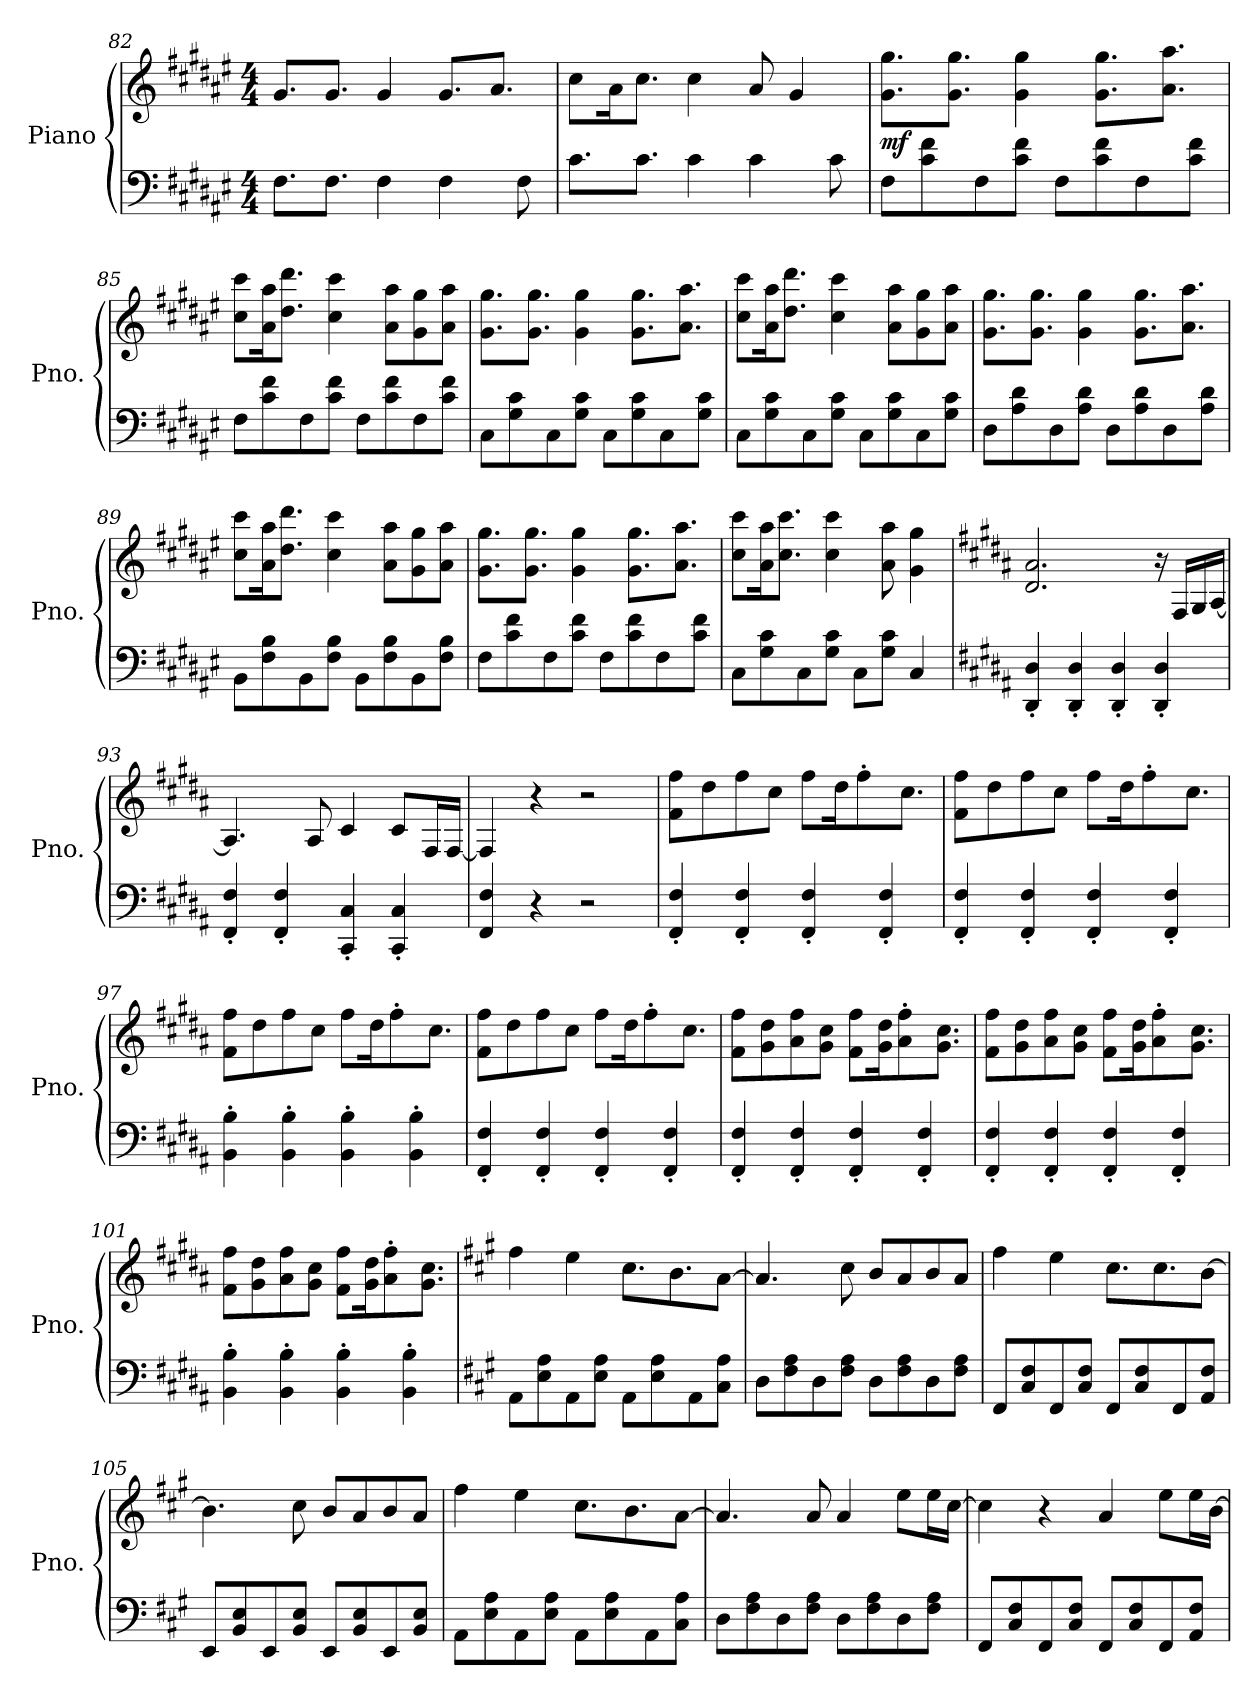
**kern	**kern	**dynam
*part1	*part1	*part1
*staff2	*staff1	*staff1/2
*I"Piano	*	*
*I'Pno.	*	*
*clefF4	*clefG2	*
*k[f#c#g#d#a#e#]	*k[f#c#g#d#a#e#]	*
*M4/4	*M4/4	*
=82	=82	=82
8.F#\L	8.g#/L	.
8.F#\J	8.g#/J	.
4F#\	4g#/	.
4F#\	8.g#/L	.
.	8.a#/J	.
8F#\	.	.
=83	=83	=83
8.c#\L	8cc#\L	.
.	16a#\K	.
8.c#\J	8.cc#\J	.
4c#\	4cc#\	.
4c#\	8a#/	.
.	4g#/	.
8c#\	.	.
=84	=84	=84
!	!	!LO:DY:b
8F#\L	8.g#\ 8.gg#\L	mf
8c#\ 8f#\	.	.
.	8.g#\ 8.gg#\J	.
8F#\	.	.
8c#\ 8f#\J	4g#\ 4gg#\	.
8F#\L	.	.
8c#\ 8f#\	8.g#\ 8.gg#\L	.
8F#\	.	.
.	8.a#\ 8.aa#\J	.
8c#\ 8f#\J	.	.
=85	=85	=85
8F#\L	8cc#\ 8ccc#\L	.
8c#\ 8f#\	16a#\ 16aa#\K	.
.	8.dd#\ 8.ddd#\J	.
8F#\	.	.
8c#\ 8f#\J	4cc#\ 4ccc#\	.
8F#\L	.	.
8c#\ 8f#\	8a#\ 8aa#\L	.
8F#\	8g#\ 8gg#\	.
8c#\ 8f#\J	8a#\ 8aa#\J	.
!!LO:PB:g=z
=86	=86	=86
8C#\L	8.g#\ 8.gg#\L	.
8G#\ 8c#\	.	.
.	8.g#\ 8.gg#\J	.
8C#\	.	.
8G#\ 8c#\J	4g#\ 4gg#\	.
8C#\L	.	.
8G#\ 8c#\	8.g#\ 8.gg#\L	.
8C#\	.	.
.	8.a#\ 8.aa#\J	.
8G#\ 8c#\J	.	.
=87	=87	=87
8C#\L	8cc#\ 8ccc#\L	.
8G#\ 8c#\	16a#\ 16aa#\K	.
.	8.dd#\ 8.ddd#\J	.
8C#\	.	.
8G#\ 8c#\J	4cc#\ 4ccc#\	.
8C#\L	.	.
8G#\ 8c#\	8a#\ 8aa#\L	.
8C#\	8g#\ 8gg#\	.
8G#\ 8c#\J	8a#\ 8aa#\J	.
=88	=88	=88
8D#\L	8.g#\ 8.gg#\L	.
8A#\ 8d#\	.	.
.	8.g#\ 8.gg#\J	.
8D#\	.	.
8A#\ 8d#\J	4g#\ 4gg#\	.
8D#\L	.	.
8A#\ 8d#\	8.g#\ 8.gg#\L	.
8D#\	.	.
.	8.a#\ 8.aa#\J	.
8A#\ 8d#\J	.	.
=89	=89	=89
8BB\L	8cc#\ 8ccc#\L	.
8F#\ 8B\	16a#\ 16aa#\K	.
.	8.dd#\ 8.ddd#\J	.
8BB\	.	.
8F#\ 8B\J	4cc#\ 4ccc#\	.
8BB\L	.	.
8F#\ 8B\	8a#\ 8aa#\L	.
8BB\	8g#\ 8gg#\	.
8F#\ 8B\J	8a#\ 8aa#\J	.
!!LO:LB:g=z
=90	=90	=90
8F#\L	8.g#\ 8.gg#\L	.
8c#\ 8f#\	.	.
.	8.g#\ 8.gg#\J	.
8F#\	.	.
8c#\ 8f#\J	4g#\ 4gg#\	.
8F#\L	.	.
8c#\ 8f#\	8.g#\ 8.gg#\L	.
8F#\	.	.
.	8.a#\ 8.aa#\J	.
8c#\ 8f#\J	.	.
=91	=91	=91
8C#\L	8cc#\ 8ccc#\L	.
8G#\ 8c#\	16a#\ 16aa#\K	.
.	8.cc#\ 8.ccc#\J	.
8C#\	.	.
8G#\ 8c#\J	4cc#\ 4ccc#\	.
8C#\L	.	.
8G#\ 8c#\J	8a#\ 8aa#\	.
4C#/	4g#\ 4gg#\	.
=92	=92	=92
*k[f#c#g#d#a#]	*k[f#c#g#d#a#]	*
*	*MM120	*
4DD#/' 4D#/'	2.d#/ 2.a#/	.
4DD#/' 4D#/'	.	.
4DD#/' 4D#/'	.	.
4DD#/' 4D#/'	16r	.
.	16F#/LL	.
.	16G#/	.
.	[16A#/JJ	.
=93	=93	=93
4FF#/' 4F#/'	4.A#/]	.
4FF#/' 4F#/'	.	.
.	8A#/	.
4CC#/' 4C#/'	4c#/	.
4CC#/' 4C#/'	8c#/L	.
.	16F#/L	.
.	[16F#/JJ	.
=94	=94	=94
4FF#/ 4F#/	4F#/]	.
4r	4r	.
2r	2r	.
!!LO:LB:g=z
=95	=95	=95
4FF#/' 4F#/'	8f#\ 8ff#\L	.
.	8dd#\	.
4FF#/' 4F#/'	8ff#\	.
.	8cc#\J	.
4FF#/' 4F#/'	8ff#\L	.
.	16dd#\K	.
.	8ff#'\	.
4FF#/' 4F#/'	.	.
.	8.cc#\J	.
=96	=96	=96
4FF#/' 4F#/'	8f#\ 8ff#\L	.
.	8dd#\	.
4FF#/' 4F#/'	8ff#\	.
.	8cc#\J	.
4FF#/' 4F#/'	8ff#\L	.
.	16dd#\K	.
.	8ff#'\	.
4FF#/' 4F#/'	.	.
.	8.cc#\J	.
=97	=97	=97
4BB\' 4B\'	8f#\ 8ff#\L	.
.	8dd#\	.
4BB\' 4B\'	8ff#\	.
.	8cc#\J	.
4BB\' 4B\'	8ff#\L	.
.	16dd#\K	.
.	8ff#'\	.
4BB\' 4B\'	.	.
.	8.cc#\J	.
=98	=98	=98
4FF#/' 4F#/'	8f#\ 8ff#\L	.
.	8dd#\	.
4FF#/' 4F#/'	8ff#\	.
.	8cc#\J	.
4FF#/' 4F#/'	8ff#\L	.
.	16dd#\K	.
.	8ff#'\	.
4FF#/' 4F#/'	.	.
.	8.cc#\J	.
!!LO:LB:g=z
=99	=99	=99
4FF#/' 4F#/'	8f#\ 8ff#\L	.
.	8g#\ 8dd#\	.
4FF#/' 4F#/'	8a#\ 8ff#\	.
.	8g#\ 8cc#\J	.
4FF#/' 4F#/'	8f#\ 8ff#\L	.
.	16g#\ 16dd#\K	.
.	8a#\' 8ff#\'	.
4FF#/' 4F#/'	.	.
.	8.g#\ 8.cc#\J	.
=100	=100	=100
4FF#/' 4F#/'	8f#\ 8ff#\L	.
.	8g#\ 8dd#\	.
4FF#/' 4F#/'	8a#\ 8ff#\	.
.	8g#\ 8cc#\J	.
4FF#/' 4F#/'	8f#\ 8ff#\L	.
.	16g#\ 16dd#\K	.
.	8a#\' 8ff#\'	.
4FF#/' 4F#/'	.	.
.	8.g#\ 8.cc#\J	.
=101	=101	=101
4BB\' 4B\'	8f#\ 8ff#\L	.
.	8g#\ 8dd#\	.
4BB\' 4B\'	8a#\ 8ff#\	.
.	8g#\ 8cc#\J	.
4BB\' 4B\'	8f#\ 8ff#\L	.
.	16g#\ 16dd#\K	.
.	8a#\' 8ff#\'	.
4BB\' 4B\'	.	.
.	8.g#\ 8.cc#\J	.
=102	=102	=102
*k[f#c#g#]	*k[f#c#g#]	*
*	*MM105	*
8AA\L	4ff#\	.
8E\ 8A\	.	.
8AA\	4ee\	.
8E\ 8A\J	.	.
8AA\L	8.cc#\L	.
8E\ 8A\	.	.
.	8.b\	.
8AA\	.	.
8C#\ 8A\J	[8a\J	.
!!LO:LB:g=z
=103	=103	=103
8D\L	4.a/]	.
8F#\ 8A\	.	.
8D\	.	.
8F#\ 8A\J	8cc#\	.
8D\L	8b/L	.
8F#\ 8A\	8a/	.
8D\	8b/	.
8F#\ 8A\J	8a/J	.
=104	=104	=104
8FF#/L	4ff#\	.
8C#/ 8F#/	.	.
8FF#/	4ee\	.
8C#/ 8F#/J	.	.
8FF#/L	8.cc#\L	.
8C#/ 8F#/	.	.
.	8.cc#\	.
8FF#/	.	.
8AA/ 8F#/J	[8b\J	.
=105	=105	=105
8EE/L	4.b\]	.
8BB/ 8E/	.	.
8EE/	.	.
8BB/ 8E/J	8cc#\	.
8EE/L	8b/L	.
8BB/ 8E/	8a/	.
8EE/	8b/	.
8BB/ 8E/J	8a/J	.
=106	=106	=106
8AA\L	4ff#\	.
8E\ 8A\	.	.
8AA\	4ee\	.
8E\ 8A\J	.	.
8AA\L	8.cc#\L	.
8E\ 8A\	.	.
.	8.b\	.
8AA\	.	.
8C#\ 8A\J	[8a\J	.
=107	=107	=107
8D\L	4.a/]	.
8F#\ 8A\	.	.
8D\	.	.
8F#\ 8A\J	8a/	.
8D\L	4a/	.
8F#\ 8A\	.	.
8D\	8ee\L	.
8F#\ 8A\J	16ee\L	.
.	[16cc#\JJ	.
!!LO:PB:g=z
=108	=108	=108
8FF#/L	4cc#\]	.
8C#/ 8F#/	.	.
8FF#/	4r	.
8C#/ 8F#/J	.	.
8FF#/L	4a/	.
8C#/ 8F#/	.	.
8FF#/	8ee\L	.
8AA/ 8F#/J	16ee\L	.
.	[16b\JJ	.
=	=	=
*-	*-	*-
